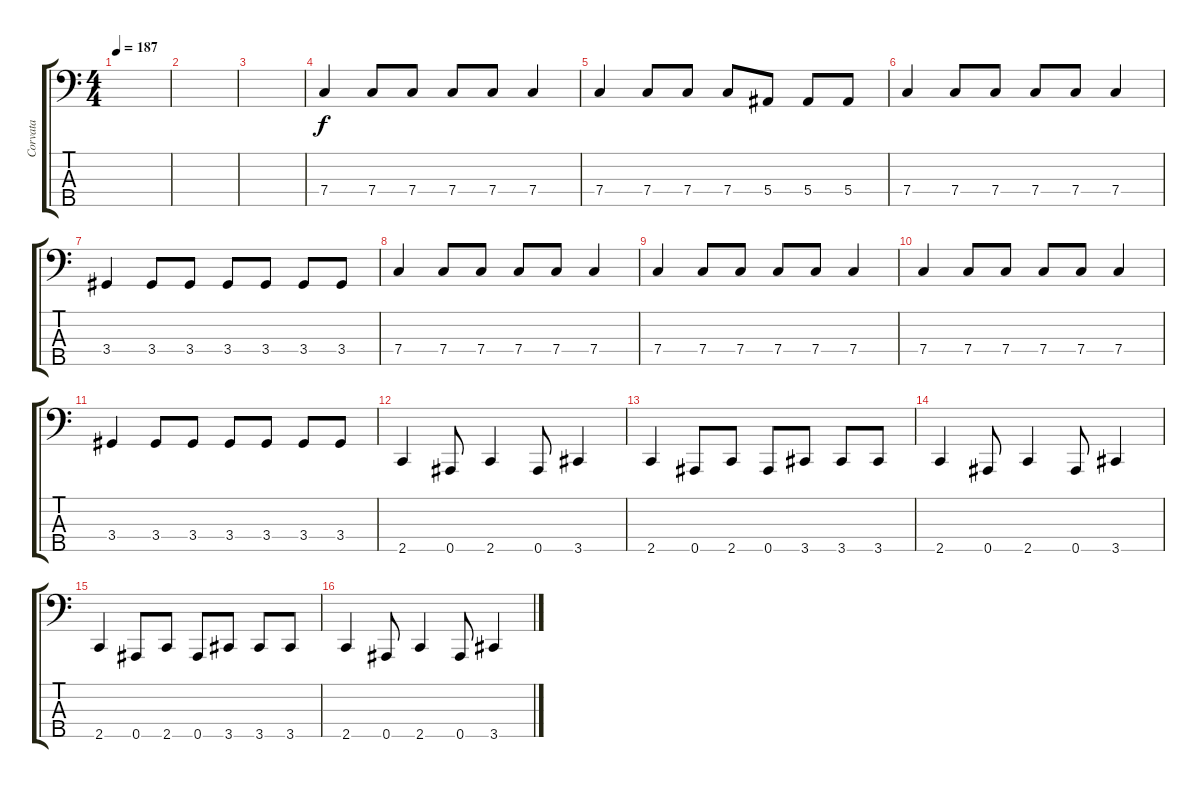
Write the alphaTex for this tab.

\track ("Corvata" "Corvata") {instrument electricbasspick}
\staff {score tabs}
\tuning (G2 Eb2 Bb1 F1 Bb0) {hide}
\ts (4 4)
\tempo 187
\clef f4
\ks c
|
|
|
7.4.4 7.4.8 7.4.8 7.4.8 7.4.8 7.4.4 |
7.4.4 7.4.8 7.4.8 7.4.8 5.4.8 5.4.8 5.4.8 |
7.4.4 7.4.8 7.4.8 7.4.8 7.4.8 7.4.4 |
3.4.4 3.4.8 3.4.8 3.4.8 3.4.8 3.4.8 3.4.8 |
7.4.4 7.4.8 7.4.8 7.4.8 7.4.8 7.4.4 |
7.4.4 7.4.8 7.4.8 7.4.8 7.4.8 7.4.4 |
7.4.4 7.4.8 7.4.8 7.4.8 7.4.8 7.4.4 |
3.4.4 3.4.8 3.4.8 3.4.8 3.4.8 3.4.8 3.4.8 |
2.5.4 0.5.8 2.5.4 0.5.8 3.5.4 |
2.5.4 0.5.8 2.5.8 0.5.8 3.5.8 3.5.8 3.5.8 |
2.5.4 0.5.8 2.5.4 0.5.8 3.5.4 |
2.5.4 0.5.8 2.5.8 0.5.8 3.5.8 3.5.8 3.5.8 |
2.5.4 0.5.8 2.5.4 0.5.8 3.5.4
